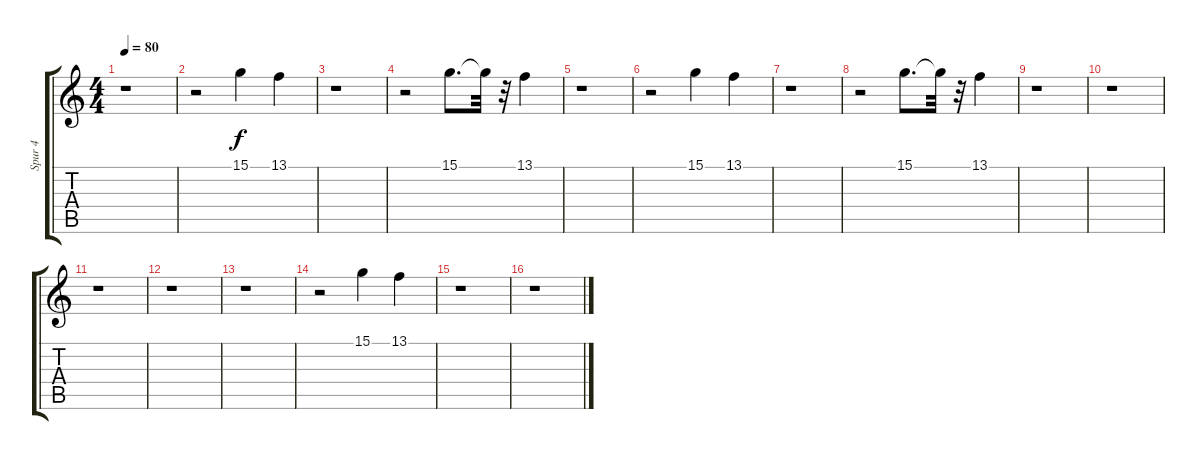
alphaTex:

\track ("Spur 4" "Spur 4") {instrument harmonica}
\staff {score tabs}
\tuning (E4 B3 G3 D3 A2 E2) {hide}
\ts (4 4)
\tempo 80
\clef g2
\ks c
r.1{dy f} |
r.2 15.1.4 13.1.4 |
r.1 |
r.2 15.1.8{d} 15.1{t}.32 r.32 13.1.4 |
r.1 |
r.2 15.1.4 13.1.4 |
r.1 |
r.2 15.1.8{d} 15.1{t}.32 r.32 13.1.4 |
r.1 |
r.1 |
r.1 |
r.1 |
r.1 |
r.2 15.1.4 13.1.4 |
r.1 |
r.1
